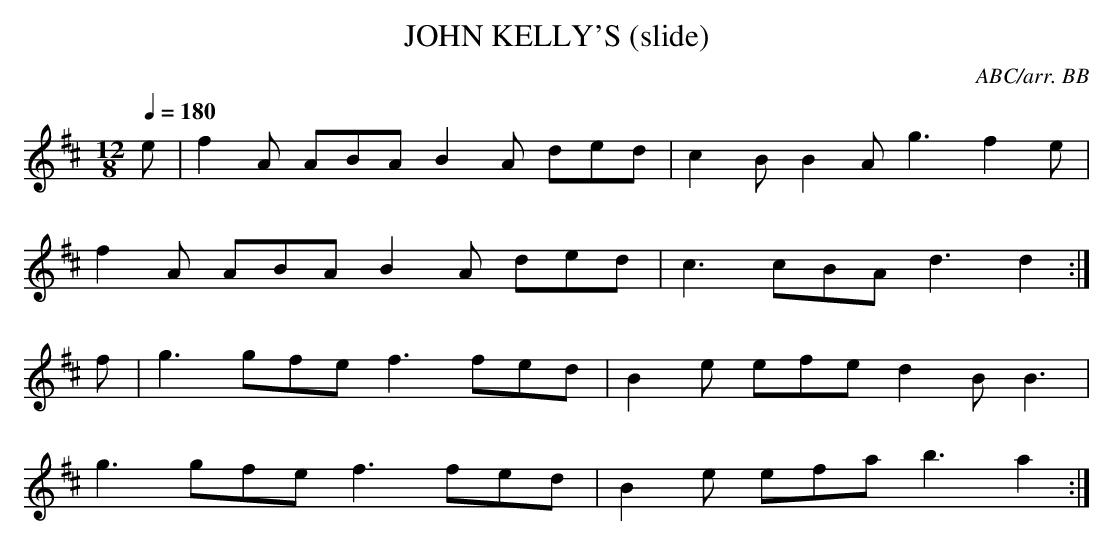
X:1
T:JOHN KELLY'S (slide)
C:ABC/arr. BB
M:12/8
Q:1/4=180
L:1/8
K:D
e|f2A ABA B2A ded|c2B B2A g3 f2e|
f2A ABA B2A ded|c3 cBA d3 d2 :|
f|g3 gfe f3 fed|B2e efe d2B B3|
g3 gfe f3 fed|B2e efa b3 a2 :|
